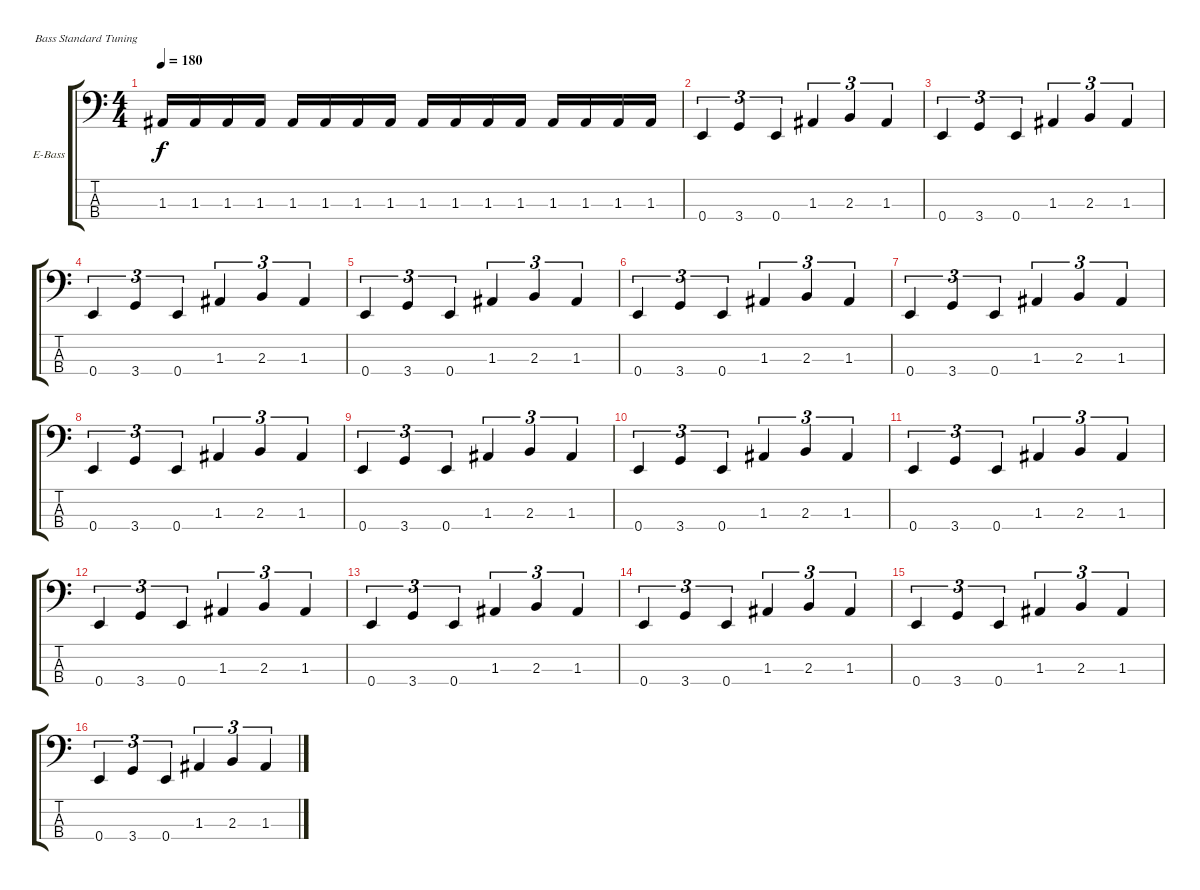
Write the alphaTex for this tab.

\bracketExtendMode groupsimilarinstruments
\firstSystemTrackNameOrientation horizontal
\otherSystemsTrackNameOrientation horizontal
\track ("Bass" "E-Bass") {instrument electricbassfinger}
\staff {score tabs}
\tuning (G2 D2 A1 E1)
\ts (4 4)
\tempo 180
\clef f4
\ks c
1.3.16{dy f} 1.3.16 1.3.16 1.3.16 1.3.16 1.3.16 1.3.16 1.3.16 1.3.16 1.3.16 1.3.16 1.3.16 1.3.16 1.3.16 1.3.16 1.3.16 |
0.4.4{tu (3 2)} 3.4.4{tu (3 2)} 0.4.4{tu (3 2)} 1.3.4{tu (3 2)} 2.3.4{tu (3 2)} 1.3.4{tu (3 2)} |
0.4.4{tu (3 2)} 3.4.4{tu (3 2)} 0.4.4{tu (3 2)} 1.3.4{tu (3 2)} 2.3.4{tu (3 2)} 1.3.4{tu (3 2)} |
0.4.4{tu (3 2)} 3.4.4{tu (3 2)} 0.4.4{tu (3 2)} 1.3.4{tu (3 2)} 2.3.4{tu (3 2)} 1.3.4{tu (3 2)} |
0.4.4{tu (3 2)} 3.4.4{tu (3 2)} 0.4.4{tu (3 2)} 1.3.4{tu (3 2)} 2.3.4{tu (3 2)} 1.3.4{tu (3 2)} |
0.4.4{tu (3 2)} 3.4.4{tu (3 2)} 0.4.4{tu (3 2)} 1.3.4{tu (3 2)} 2.3.4{tu (3 2)} 1.3.4{tu (3 2)} |
0.4.4{tu (3 2)} 3.4.4{tu (3 2)} 0.4.4{tu (3 2)} 1.3.4{tu (3 2)} 2.3.4{tu (3 2)} 1.3.4{tu (3 2)} |
0.4.4{tu (3 2)} 3.4.4{tu (3 2)} 0.4.4{tu (3 2)} 1.3.4{tu (3 2)} 2.3.4{tu (3 2)} 1.3.4{tu (3 2)} |
0.4.4{tu (3 2)} 3.4.4{tu (3 2)} 0.4.4{tu (3 2)} 1.3.4{tu (3 2)} 2.3.4{tu (3 2)} 1.3.4{tu (3 2)} |
0.4.4{tu (3 2)} 3.4.4{tu (3 2)} 0.4.4{tu (3 2)} 1.3.4{tu (3 2)} 2.3.4{tu (3 2)} 1.3.4{tu (3 2)} |
0.4.4{tu (3 2)} 3.4.4{tu (3 2)} 0.4.4{tu (3 2)} 1.3.4{tu (3 2)} 2.3.4{tu (3 2)} 1.3.4{tu (3 2)} |
0.4.4{tu (3 2)} 3.4.4{tu (3 2)} 0.4.4{tu (3 2)} 1.3.4{tu (3 2)} 2.3.4{tu (3 2)} 1.3.4{tu (3 2)} |
0.4.4{tu (3 2)} 3.4.4{tu (3 2)} 0.4.4{tu (3 2)} 1.3.4{tu (3 2)} 2.3.4{tu (3 2)} 1.3.4{tu (3 2)} |
0.4.4{tu (3 2)} 3.4.4{tu (3 2)} 0.4.4{tu (3 2)} 1.3.4{tu (3 2)} 2.3.4{tu (3 2)} 1.3.4{tu (3 2)} |
0.4.4{tu (3 2)} 3.4.4{tu (3 2)} 0.4.4{tu (3 2)} 1.3.4{tu (3 2)} 2.3.4{tu (3 2)} 1.3.4{tu (3 2)} |
0.4.4{tu (3 2)} 3.4.4{tu (3 2)} 0.4.4{tu (3 2)} 1.3.4{tu (3 2)} 2.3.4{tu (3 2)} 1.3.4{tu (3 2)}
